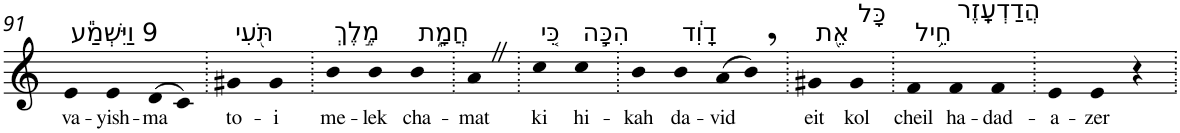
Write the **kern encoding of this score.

**kern	**text
*part1	*part1
*staff1	*staff1
*I"Piano	*
*I'Pno	*
!!LO:PB:g=z
*clefG2	*
*k[]	*
=91	=91
!LO:TX:a:t=9 וַיִּשְׁמַ֕ע	!
!	!LO:LY:b
4e	va-
!	!LO:LY:b
4e	-yish-
!	!LO:LY:b
(>8d	-ma
8c)	.
=92.	=92.
!LO:TX:a:t=תֹּ֖עִי	!
!	!LO:LY:b
4g#X	to-
!	!LO:LY:b
4g#	-i
=93.	=93.
!LO:TX:a:t=מֶ֣לֶךְ	!
!	!LO:LY:b
4b	me-
!	!LO:LY:b
4b	-lek
!LO:TX:a:t=חֲמָ֑ת	!
!	!LO:LY:b
4b	cha-
=94.	=94.
!	!LO:LY:b
4aZ	-mat
=95.	=95.
!LO:TX:a:t=כִּ֚י	!
!	!LO:LY:b
4cc	ki
!LO:TX:a:t=הִכָּ֣ה	!
!	!LO:LY:b
4cc	hi-
=96.	=96.
!	!LO:LY:b
4b	-kah
!LO:TX:a:t=דָוִ֔ד	!
!	!LO:LY:b
4b	da-
!	!LO:LY:b
(>8a	-vid
8b,)	.
=97.	=97.
!LO:TX:a:t=אֵ֖ת	!
!	!LO:LY:b
4g#X	eit
!LO:TX:a:t=כָּל	!
!	!LO:LY:b
4g#	kol
=98.	=98.
!LO:TX:a:t=חֵ֥יל	!
!	!LO:LY:b
4f	cheil
!LO:TX:a:t=הֲדַדְעָֽזֶר	!
!	!LO:LY:b
4f	ha-
!	!LO:LY:b
4f	-dad-
=99.	=99.
!	!LO:LY:b
4e	-a-
!	!LO:LY:b
4e	-zer
4r	.
=.	=.
*-	*-
